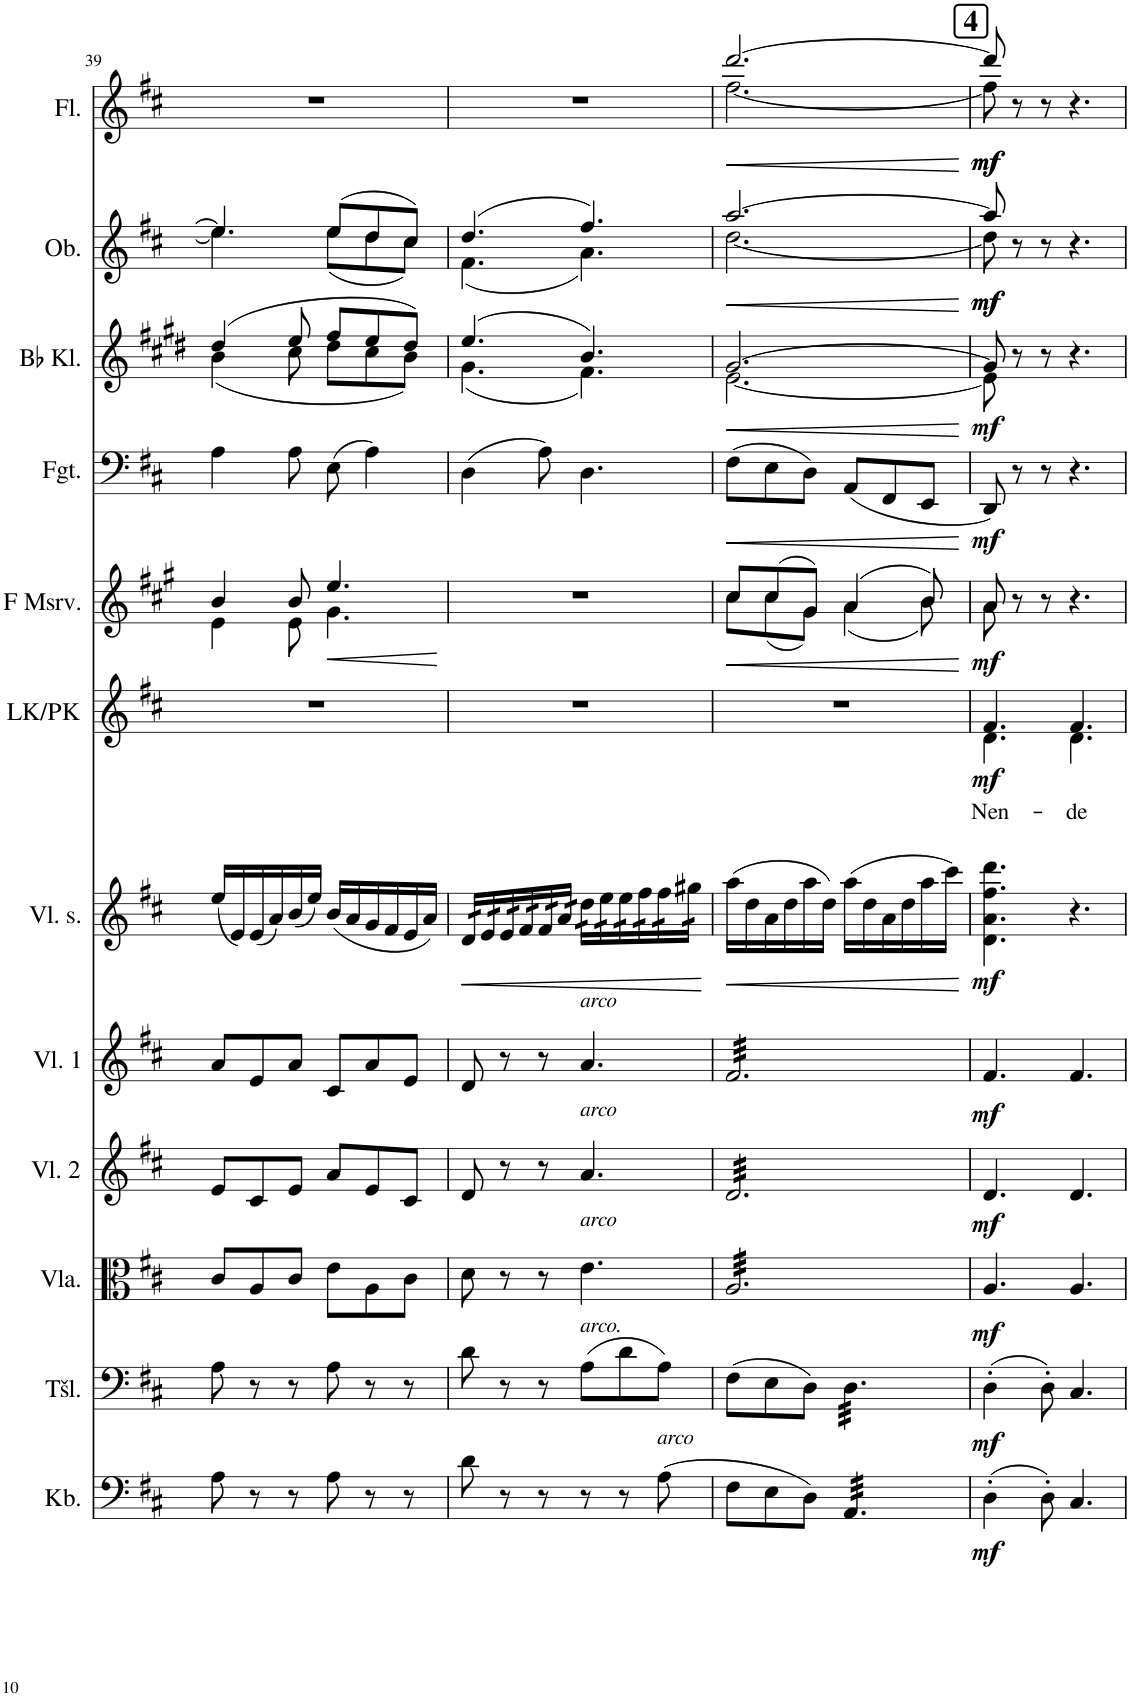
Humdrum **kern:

**kern	**dynam	**kern	**dynam	**kern	**dynam	**kern	**dynam	**kern	**dynam	**kern	**dynam	**kern	**text	**dynam	**kern	**dynam	**kern	**dynam	**kern	**dynam	**kern	**dynam	**kern	**dynam
*part12	*part12	*part11	*part11	*part10	*part10	*part9	*part9	*part8	*part8	*part7	*part7	*part6	*part6	*part6	*part5	*part5	*part4	*part4	*part3	*part3	*part2	*part2	*part1	*part1
*staff12	*staff12	*staff11	*staff11	*staff10	*staff10	*staff9	*staff9	*staff8	*staff8	*staff7	*staff7	*staff6	*staff6	*staff6	*staff5	*staff5	*staff4	*staff4	*staff3	*staff3	*staff2	*staff2	*staff1	*staff1
*I"Kontrabass	*	*I"Tšello	*	*I"Vioola	*	*I"Viiul 2	*	*I"Viiul 1	*	*I"Viiuli soolo	*	*I"Laste- ja poistekoor	*	*	*I"Metsasarv F	*	*I"Fagott	*	*I"Bb klarnet	*	*I"Oboe	*	*I"Flööt	*
*I'Kb.	*	*I'Tšl.	*	*I'Vla.	*	*I'Vl. 2	*	*I'Vl. 1	*	*I'Vl. s.	*	*	*	*	*	*	*I'Fgt.	*	*I'Bb Kl.	*	*I'Ob.	*	*I'Fl.	*
!!LO:PB:g=z
*clefF4	*	*clefF4	*	*clefC3	*	*clefG2	*	*clefG2	*	*clefG2	*	*clefG2	*	*	*clefG2	*	*clefF4	*	*clefG2	*	*clefG2	*	*clefG2	*
*Trd7c12	*	*	*	*	*	*	*	*	*	*	*	*	*	*	*Trd4c7	*	*	*	*Trd1c2	*	*	*	*	*
*k[f#c#]	*	*k[f#c#]	*	*k[f#c#]	*	*k[f#c#]	*	*k[f#c#]	*	*k[f#c#]	*	*k[f#c#]	*	*	*k[f#c#g#]	*	*k[f#c#]	*	*k[f#c#g#d#]	*	*k[f#c#]	*	*k[f#c#]	*
*M6/8	*	*M6/8	*	*M6/8	*	*M6/8	*	*M6/8	*	*M6/8	*	*M6/8	*	*	*M6/8	*	*M6/8	*	*M6/8	*	*M6/8	*	*M6/8	*
=39	=39	=39	=39	=39	=39	=39	=39	=39	=39	=39	=39	=39	=39	=39	=39	=39	=39	=39	=39	=39	=39	=39	=39	=39
*	*	*	*	*	*	*	*	*	*	*	*	*	*	*	*^	*	*	*	*^	*	*^	*	*	*
8A\	.	8A\	.	8c#/L	.	8e/L	.	8a/L	.	(16ee/LL	.	2.r	.	.	4b/	4e\	.	4A\	.	(4dd#/	(4b\	.	4.ee/]	4.ee\]	.	2.r	.
.	.	.	.	.	.	.	.	.	.	16e/)	.	.	.	.	.	.	.	.	.	.	.	.	.	.	.	.	.
8r	.	8r	.	8A/	.	8c#/	.	8e/	.	(16e/	.	.	.	.	.	.	.	.	.	.	.	.	.	.	.	.	.
.	.	.	.	.	.	.	.	.	.	16a/)	.	.	.	.	.	.	.	.	.	.	.	.	.	.	.	.	.
8r	.	8r	.	8c#/J	.	8e/J	.	8a/J	.	(16b/	.	.	.	.	8b/	8e\	.	8A\	.	8ee/	8cc#\	.	.	.	.	.	.
.	.	.	.	.	.	.	.	.	.	16ee/JJ)	.	.	.	.	.	.	.	.	.	.	.	.	.	.	.	.	.
!	!	!	!	!	!	!	!	!	!	!	!	!	!	!	!	!	!LO:HP:b	!	!	!	!	!	!	!	!	!	!
8A\	.	8A\	.	8e\L	.	8a/L	.	8c#/L	.	(16b/LL	.	.	.	.	4.ee/	4.g#\	<	(8E\	.	8ff#/L	8dd#\L	.	(8ee/L	(8ee\L	.	.	.
.	.	.	.	.	.	.	.	.	.	16a/	.	.	.	.	.	.	.	.	.	.	.	.	.	.	.	.	.
8r	.	8r	.	8A\	.	8e/	.	8a/	.	16g/	.	.	.	.	.	.	.	4A\)	.	8ee/	8cc#\	.	8dd/	8dd\	.	.	.
.	.	.	.	.	.	.	.	.	.	16f#/	.	.	.	.	.	.	.	.	.	.	.	.	.	.	.	.	.
8r	.	8r	.	8c#\J	.	8c#/J	.	8e/J	.	16e/	.	.	.	.	.	.	.	.	.	8dd#/J)	8b\J)	.	8cc#/J)	8cc#\J)	.	.	.
.	.	.	.	.	.	.	.	.	.	16a/JJ)	.	.	.	.	.	.	.	.	.	.	.	.	.	.	.	.	.
*	*	*	*	*	*	*	*	*	*	*	*	*	*	*	*	*	*	*	*	*v	*v	*	*	*	*	*	*
*	*	*	*	*	*	*	*	*	*	*	*	*	*	*	*v	*v	*	*	*	*	*	*v	*v	*	*	*
.	.	.	.	.	.	.	.	.	.	.	.	.	.	.	.	[	.	.	.	.	.	.	.	.
=40	=40	=40	=40	=40	=40	=40	=40	=40	=40	=40	=40	=40	=40	=40	=40	=40	=40	=40	=40	=40	=40	=40	=40	=40
!	!	!	!	!	!	!	!	!	!	!	!LO:HP:b	!	!	!	!	!	!	!	!	!	!	!	!	!
*	*	*	*	*	*	*	*	*	*	*	*	*	*	*	*	*	*	*	*^	*	*^	*	*	*
*	*	*	*	*	*	*	*	*	*	*tremolo	*	*	*	*	*	*	*	*	*	*	*	*	*	*	*	*
8d\	.	8d\	.	8d\	.	8d/	.	8d/	.	32d/LLL	<	2.r	.	.	2.r	.	(4D\	.	(4.ee/	(4.g#\	.	(4.dd/	(4.f#\	.	2.r	.
.	.	.	.	.	.	.	.	.	.	32d/	.	.	.	.	.	.	.	.	.	.	.	.	.	.	.	.
.	.	.	.	.	.	.	.	.	.	32e/	.	.	.	.	.	.	.	.	.	.	.	.	.	.	.	.
.	.	.	.	.	.	.	.	.	.	32e/	.	.	.	.	.	.	.	.	.	.	.	.	.	.	.	.
8r	.	8r	.	8r	.	8r	.	8r	.	32e/	.	.	.	.	.	.	.	.	.	.	.	.	.	.	.	.
.	.	.	.	.	.	.	.	.	.	32e/	.	.	.	.	.	.	.	.	.	.	.	.	.	.	.	.
.	.	.	.	.	.	.	.	.	.	32f#/	.	.	.	.	.	.	.	.	.	.	.	.	.	.	.	.
.	.	.	.	.	.	.	.	.	.	32f#/	.	.	.	.	.	.	.	.	.	.	.	.	.	.	.	.
8r	.	8r	.	8r	.	8r	.	8r	.	32f#/	.	.	.	.	.	.	8A\)	.	.	.	.	.	.	.	.	.
.	.	.	.	.	.	.	.	.	.	32f#/	.	.	.	.	.	.	.	.	.	.	.	.	.	.	.	.
.	.	.	.	.	.	.	.	.	.	32a/	.	.	.	.	.	.	.	.	.	.	.	.	.	.	.	.
.	.	.	.	.	.	.	.	.	.	32a/JJJ	.	.	.	.	.	.	.	.	.	.	.	.	.	.	.	.
!	!	!	!	!	!	!	!	!LO:TX:a:i:t=arco	!	!	!	!	!	!	!	!	!	!	!	!	!	!	!	!	!	!
!	!	!	!	!	!	!LO:TX:a:i:t=arco	!	!	!	!	!	!	!	!	!	!	!	!	!	!	!	!	!	!	!	!
!	!	!	!	!LO:TX:a:i:t=arco	!	!	!	!	!	!	!	!	!	!	!	!	!	!	!	!	!	!	!	!	!	!
!	!	!LO:TX:a:i:t=arco.	!	!	!	!	!	!	!	!	!	!	!	!	!	!	!	!	!	!	!	!	!	!	!	!
8r	.	(8A\L	.	4.e\	.	4.a/	.	4.a/	.	32dd\LLL	.	.	.	.	.	.	4.D\	.	4.b/)	4.f#\)	.	4.ff#/)	4.a\)	.	.	.
.	.	.	.	.	.	.	.	.	.	32dd\	.	.	.	.	.	.	.	.	.	.	.	.	.	.	.	.
.	.	.	.	.	.	.	.	.	.	32ee\	.	.	.	.	.	.	.	.	.	.	.	.	.	.	.	.
.	.	.	.	.	.	.	.	.	.	32ee\	.	.	.	.	.	.	.	.	.	.	.	.	.	.	.	.
8r	.	8d\	.	.	.	.	.	.	.	32ee\	.	.	.	.	.	.	.	.	.	.	.	.	.	.	.	.
.	.	.	.	.	.	.	.	.	.	32ee\	.	.	.	.	.	.	.	.	.	.	.	.	.	.	.	.
.	.	.	.	.	.	.	.	.	.	32ff#\	.	.	.	.	.	.	.	.	.	.	.	.	.	.	.	.
.	.	.	.	.	.	.	.	.	.	32ff#\	.	.	.	.	.	.	.	.	.	.	.	.	.	.	.	.
!LO:TX:a:i:t=arco	!	!	!	!	!	!	!	!	!	!	!	!	!	!	!	!	!	!	!	!	!	!	!	!	!	!
(8A\	.	8A\J)	.	.	.	.	.	.	.	32ff#\	.	.	.	.	.	.	.	.	.	.	.	.	.	.	.	.
.	.	.	.	.	.	.	.	.	.	32ff#\	.	.	.	.	.	.	.	.	.	.	.	.	.	.	.	.
.	.	.	.	.	.	.	.	.	.	32gg#X\	.	.	.	.	.	.	.	.	.	.	.	.	.	.	.	.
.	.	.	.	.	.	.	.	.	.	32gg#X\JJJ	.	.	.	.	.	.	.	.	.	.	.	.	.	.	.	.
*	*	*	*	*	*	*	*	*	*	*Xtremolo	*	*	*	*	*	*	*	*	*	*	*	*	*	*	*	*
*	*	*	*	*	*	*	*	*	*	*	*	*	*	*	*	*	*	*	*v	*v	*	*	*	*	*	*
*	*	*	*	*	*	*	*	*	*	*	*	*	*	*	*	*	*	*	*	*	*v	*v	*	*	*
.	.	.	.	.	.	.	.	.	.	.	[	.	.	.	.	.	.	.	.	.	.	.	.	.
=41	=41	=41	=41	=41	=41	=41	=41	=41	=41	=41	=41	=41	=41	=41	=41	=41	=41	=41	=41	=41	=41	=41	=41	=41
!	!	!	!	!	!	!	!	!	!	!	!LO:HP:b	!	!	!	!	!LO:HP:b	!	!LO:HP:b	!	!LO:HP:b	!	!LO:HP:b	!	!LO:HP:b
*	*	*	*	*	*	*	*	*	*	*	*	*	*	*	*^	*	*	*	*^	*	*^	*	*^	*
*	*	*	*	*tremolo	*	*	*	*	*	*	*	*	*	*	*	*	*	*	*	*	*	*	*	*	*	*	*	*
*	*	*	*	*	*	*tremolo	*	*	*	*	*	*	*	*	*	*	*	*	*	*	*	*	*	*	*	*	*	*
*	*	*	*	*	*	*	*	*tremolo	*	*	*	*	*	*	*	*	*	*	*	*	*	*	*	*	*	*	*	*
8F#\L	.	(8F#\L	.	32A/LLL	.	32d/LLL	.	32f#/LLL	.	(16aa\LL	<	2.r	.	.	8cc#/L	8cc#\L	<	(8F#\L	<	[2.g#/	[2.e\	<	[2.aa/	[2.dd\	<	[2.ddd/	[2.ff#\	<
.	.	.	.	32A/	.	32d/	.	32f#/	.	.	.	.	.	.	.	.	.	.	.	.	.	.	.	.	.	.	.	.
.	.	.	.	32A/	.	32d/	.	32f#/	.	16dd\	.	.	.	.	.	.	.	.	.	.	.	.	.	.	.	.	.	.
.	.	.	.	32A/	.	32d/	.	32f#/	.	.	.	.	.	.	.	.	.	.	.	.	.	.	.	.	.	.	.	.
8E\	.	8E\	.	32A/	.	32d/	.	32f#/	.	16a\	.	.	.	.	(8cc#/	(8cc#\	.	8E\	.	.	.	.	.	.	.	.	.	.
.	.	.	.	32A/	.	32d/	.	32f#/	.	.	.	.	.	.	.	.	.	.	.	.	.	.	.	.	.	.	.	.
.	.	.	.	32A/	.	32d/	.	32f#/	.	16dd\	.	.	.	.	.	.	.	.	.	.	.	.	.	.	.	.	.	.
.	.	.	.	32A/	.	32d/	.	32f#/	.	.	.	.	.	.	.	.	.	.	.	.	.	.	.	.	.	.	.	.
8D\J)	.	8D\J)	.	32A/	.	32d/	.	32f#/	.	16aa\	.	.	.	.	8g#/J)	8g#\J)	.	8D\J)	.	.	.	.	.	.	.	.	.	.
.	.	.	.	32A/	.	32d/	.	32f#/	.	.	.	.	.	.	.	.	.	.	.	.	.	.	.	.	.	.	.	.
.	.	.	.	32A/	.	32d/	.	32f#/	.	16dd\JJ)	.	.	.	.	.	.	.	.	.	.	.	.	.	.	.	.	.	.
.	.	.	.	32A/	.	32d/	.	32f#/	.	.	.	.	.	.	.	.	.	.	.	.	.	.	.	.	.	.	.	.
*tremolo	*	*	*	*	*	*	*	*	*	*	*	*	*	*	*	*	*	*	*	*	*	*	*	*	*	*	*	*
*	*	*tremolo	*	*	*	*	*	*	*	*	*	*	*	*	*	*	*	*	*	*	*	*	*	*	*	*	*	*
32AA/LLL	.	32D\LLL	.	32A/	.	32d/	.	32f#/	.	(16aa\LL	.	.	.	.	(4a/	(4a\	.	(8AA/L	.	.	.	.	.	.	.	.	.	.
32AA/	.	32D\	.	32A/	.	32d/	.	32f#/	.	.	.	.	.	.	.	.	.	.	.	.	.	.	.	.	.	.	.	.
32AA/	.	32D\	.	32A/	.	32d/	.	32f#/	.	16dd\	.	.	.	.	.	.	.	.	.	.	.	.	.	.	.	.	.	.
32AA/	.	32D\	.	32A/	.	32d/	.	32f#/	.	.	.	.	.	.	.	.	.	.	.	.	.	.	.	.	.	.	.	.
32AA/	.	32D\	.	32A/	.	32d/	.	32f#/	.	16a\	.	.	.	.	.	.	.	8FF#/	.	.	.	.	.	.	.	.	.	.
32AA/	.	32D\	.	32A/	.	32d/	.	32f#/	.	.	.	.	.	.	.	.	.	.	.	.	.	.	.	.	.	.	.	.
32AA/	.	32D\	.	32A/	.	32d/	.	32f#/	.	16dd\	.	.	.	.	.	.	.	.	.	.	.	.	.	.	.	.	.	.
32AA/	.	32D\	.	32A/	.	32d/	.	32f#/	.	.	.	.	.	.	.	.	.	.	.	.	.	.	.	.	.	.	.	.
32AA/	.	32D\	.	32A/	.	32d/	.	32f#/	.	16aa\	.	.	.	.	8b/)	8b\)	.	8EE/J	.	.	.	.	.	.	.	.	.	.
32AA/	.	32D\	.	32A/	.	32d/	.	32f#/	.	.	.	.	.	.	.	.	.	.	.	.	.	.	.	.	.	.	.	.
32AA/	.	32D\	.	32A/	.	32d/	.	32f#/	.	16ccc#\JJ)	.	.	.	.	.	.	.	.	.	.	.	.	.	.	.	.	.	.
32AA/JJJ	.	32D\JJJ	.	32A/JJJ	.	32d/JJJ	.	32f#/JJJ	.	.	.	.	.	.	.	.	.	.	.	.	.	.	.	.	.	.	.	.
*	*	*	*	*	*	*	*	*Xtremolo	*	*	*	*	*	*	*	*	*	*	*	*	*	*	*	*	*	*	*	*
*	*	*	*	*	*	*Xtremolo	*	*	*	*	*	*	*	*	*	*	*	*	*	*	*	*	*	*	*	*	*	*
*	*	*	*	*Xtremolo	*	*	*	*	*	*	*	*	*	*	*	*	*	*	*	*	*	*	*	*	*	*	*	*
*	*	*Xtremolo	*	*	*	*	*	*	*	*	*	*	*	*	*	*	*	*	*	*	*	*	*	*	*	*	*	*
*Xtremolo	*	*	*	*	*	*	*	*	*	*	*	*	*	*	*	*	*	*	*	*	*	*	*	*	*	*	*	*
*	*	*	*	*	*	*	*	*	*	*	*	*	*	*	*	*	*	*	*	*v	*v	*	*	*	*	*v	*v	*
*	*	*	*	*	*	*	*	*	*	*	*	*	*	*	*v	*v	*	*	*	*	*	*v	*v	*	*	*
.	.	.	.	.	.	.	.	.	.	.	[	.	.	.	.	[	.	[	.	[	.	[	.	[
!!LO:REH:place=s1:a:B:cj:fs=14:t=4
=42	=42	=42	=42	=42	=42	=42	=42	=42	=42	=42	=42	=42	=42	=42	=42	=42	=42	=42	=42	=42	=42	=42	=42	=42
!	!LO:DY:b	!	!LO:DY:b	!	!LO:DY:b	!	!LO:DY:b	!	!LO:DY:b	!	!LO:DY:b	!	!LO:LY:b	!LO:DY:b	!	!LO:DY:b	!	!LO:DY:b	!	!LO:DY:b	!	!LO:DY:b	!	!
*	*	*	*	*	*	*	*	*	*	*	*	*^	*	*	*^	*	*	*	*^	*	*^	*	*^	*
!	!	!	!	!	!	!	!	!	!	!	!	!	!	!	!	!	!	!	!	!	!	!	!	!	!	!LO:DY:n=1:b	!	!	!LO:DY:b
!	!	!	!	!	!	!	!	!	!	!	!	!	!	!	!	!	!	!	!	!	!	!	!	!	!	!	!	!	!LO:DY:n=1:b
(4D'\	mf	(4D'\	mf	4.A/	mf	4.d/	mf	4.f#/	mf	4.d\ 4.a\ 4.ff#\ 4.ddd\	mf	4.f#/	4.d\	Nen-	mf	8a/	8a\	mf	8DD/)	mf	8g#/]	8e\]	mf	8aa/]	8dd\]	mf mf	8ddd/]	8ff#\]	mf mf
.	.	.	.	.	.	.	.	.	.	.	.	.	.	.	.	8r	8ryy	.	8r	.	8r	8ryy	.	8r	8ryy	.	8r	8ryy	.
8D'\)	.	8D'\)	.	.	.	.	.	.	.	.	.	.	.	.	.	8r	8ryy	.	8r	.	8r	8ryy	.	8r	8ryy	.	8r	8ryy	.
!	!	!	!	!	!	!	!	!	!	!	!	!	!	!LO:LY:b	!	!	!	!	!	!	!	!	!	!	!	!	!	!	!
4.C#/	.	4.C#/	.	4.A/	.	4.d/	.	4.f#/	.	4.r	.	4.f#/	4.d\	-de	.	4.r	4.ryy	.	4.r	.	4.r	4.ryy	.	4.r	4.ryy	.	4.r	4.ryy	.
*	*	*	*	*	*	*	*	*	*	*	*	*v	*v	*	*	*	*	*	*	*	*v	*v	*	*v	*v	*	*v	*v	*
*	*	*	*	*	*	*	*	*	*	*	*	*	*	*	*v	*v	*	*	*	*	*	*	*	*	*
=	=	=	=	=	=	=	=	=	=	=	=	=	=	=	=	=	=	=	=	=	=	=	=	=
*-	*-	*-	*-	*-	*-	*-	*-	*-	*-	*-	*-	*-	*-	*-	*-	*-	*-	*-	*-	*-	*-	*-	*-	*-
